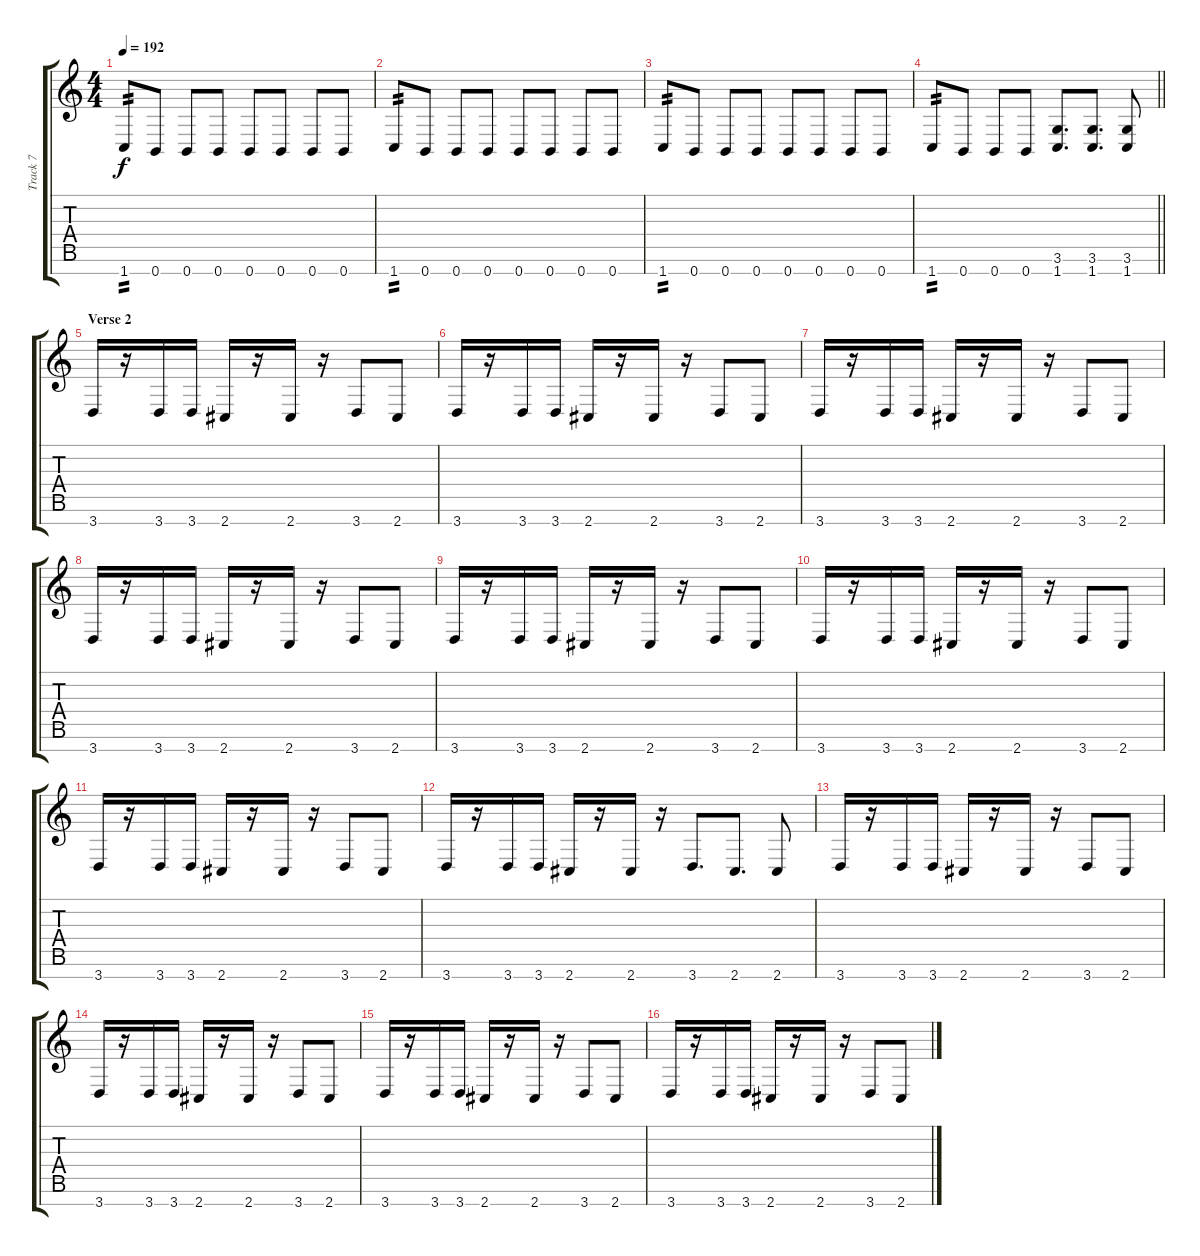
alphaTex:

\track ("Track 7" "Track 7") {instrument distortionguitar}
\staff {score tabs}
\tuning (E4 B3 G3 D3 A2 E2 B1) {hide}
\ts (4 4)
\tempo 192
\clef g2
\ks c
1.7.8{tp 2 dy f} 0.7.8 0.7.8 0.7.8 0.7.8 0.7.8 0.7.8 0.7.8 |
1.7.8{tp 2} 0.7.8 0.7.8 0.7.8 0.7.8 0.7.8 0.7.8 0.7.8 |
1.7.8{tp 2} 0.7.8 0.7.8 0.7.8 0.7.8 0.7.8 0.7.8 0.7.8 |
\barLineRight lightlight
1.7.8{tp 2} 0.7.8 0.7.8 0.7.8 (3.6 1.7).8{d} (3.6 1.7).8{d} (3.6 1.7).8 |
\section ("" "Verse 2")
3.7.16 r.16 3.7.16 3.7.16 2.7.16 r.16 2.7.16 r.16 3.7.8 2.7.8 |
3.7.16 r.16 3.7.16 3.7.16 2.7.16 r.16 2.7.16 r.16 3.7.8 2.7.8 |
3.7.16 r.16 3.7.16 3.7.16 2.7.16 r.16 2.7.16 r.16 3.7.8 2.7.8 |
3.7.16 r.16 3.7.16 3.7.16 2.7.16 r.16 2.7.16 r.16 3.7.8 2.7.8 |
3.7.16 r.16 3.7.16 3.7.16 2.7.16 r.16 2.7.16 r.16 3.7.8 2.7.8 |
3.7.16 r.16 3.7.16 3.7.16 2.7.16 r.16 2.7.16 r.16 3.7.8 2.7.8 |
3.7.16 r.16 3.7.16 3.7.16 2.7.16 r.16 2.7.16 r.16 3.7.8 2.7.8 |
3.7.16 r.16 3.7.16 3.7.16 2.7.16 r.16 2.7.16 r.16 3.7.8{d} 2.7.8{d} 2.7.8 |
3.7.16 r.16 3.7.16 3.7.16 2.7.16 r.16 2.7.16 r.16 3.7.8 2.7.8 |
3.7.16 r.16 3.7.16 3.7.16 2.7.16 r.16 2.7.16 r.16 3.7.8 2.7.8 |
3.7.16 r.16 3.7.16 3.7.16 2.7.16 r.16 2.7.16 r.16 3.7.8 2.7.8 |
3.7.16 r.16 3.7.16 3.7.16 2.7.16 r.16 2.7.16 r.16 3.7.8 2.7.8
